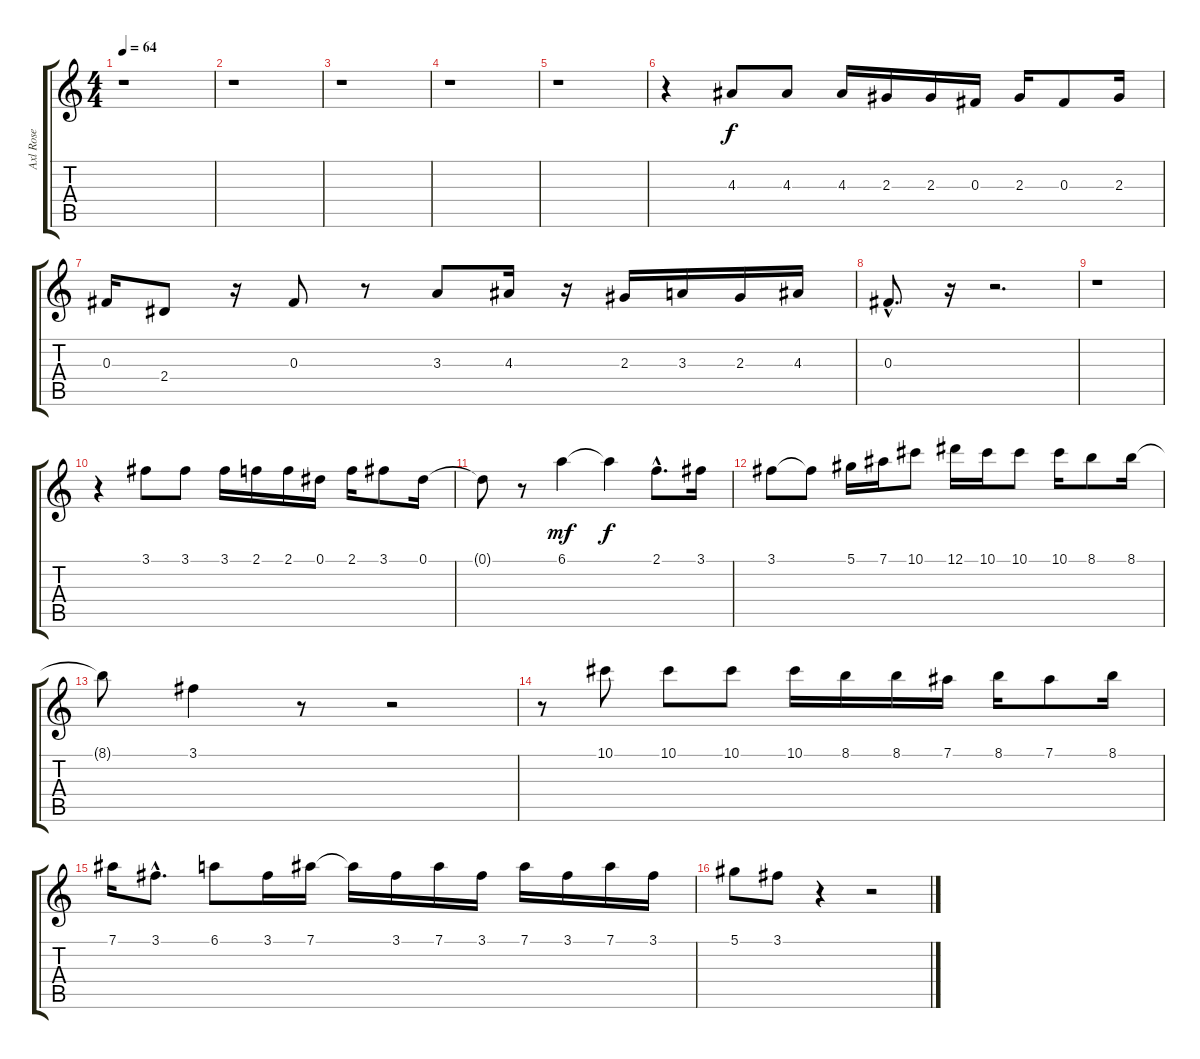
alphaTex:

\track ("Axl Rose" "Axl Rose") {instrument acousticguitarnylon}
\staff {score tabs}
\tuning (Eb4 Bb3 Gb3 Db3 Ab2 Eb2) {hide}
\ts (4 4)
\tempo 64
\clef g2
\ks c
r.1{dy f} |
r.1 |
r.1 |
r.1 |
r.1 |
r.4 4.3.8 4.3.8 4.3.16 2.3.16 2.3.16 0.3.16 2.3.16 0.3.8 2.3.16 |
0.3.16 2.4.8 r.16 0.3.8 r.8 3.3.8 4.3.16 r.16 2.3.16 3.3.16 2.3.16 4.3.16 |
0.3{hac}.8{d} r.16 r.2{d} |
r.1 |
r.4 3.1.8 3.1.8 3.1.16 2.1.16 2.1.16 0.1.16 2.1.16 3.1.8 0.1.16 |
0.1{t}.8 r.8 6.1.4{dy mf} 6.1{t}.4{dy f} 2.1{hac}.8{d} 3.1.16 |
3.1.8 3.1{t}.8 5.1.16 7.1.16 10.1.8 12.1.16 10.1.16 10.1.8 10.1.16 8.1.8 8.1.16 |
8.1{t}.8 3.1.4 r.8 r.2 |
r.8 10.1.8 10.1.8 10.1.8 10.1.16 8.1.16 8.1.16 7.1.16 8.1.16 7.1.8 8.1.16 |
7.1.16 3.1{hac}.8{d} 6.1.8 3.1.16 7.1.16 7.1{t}.16 3.1.16 7.1.16 3.1.16 7.1.16 3.1.16 7.1.16 3.1.16 |
5.1.8 3.1.8 r.4 r.2
